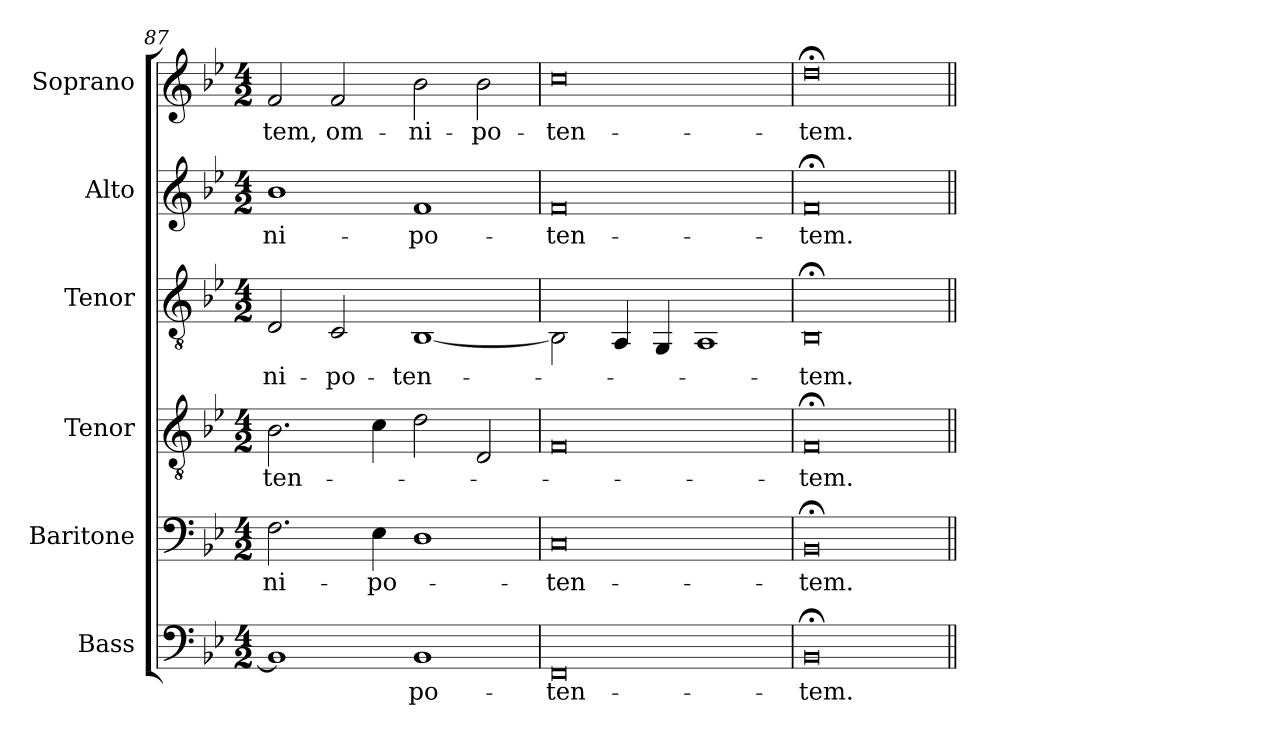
**kern	**text	**kern	**text	**kern	**text	**kern	**text	**kern	**text	**kern	**text
*part6	*part6	*part5	*part5	*part4	*part4	*part3	*part3	*part2	*part2	*part1	*part1
*staff6	*staff6	*staff5	*staff5	*staff4	*staff4	*staff3	*staff3	*staff2	*staff2	*staff1	*staff1
*I"Bass	*	*I"Baritone	*	*I"Tenor	*	*I"Tenor	*	*I"Alto	*	*I"Soprano	*
*I'B.	*	*I'Bar.	*	*I'T2.	*	*I'T1.	*	*I'A.	*	*I'S.	*
*clefF4	*	*clefF4	*	*clefGv2	*	*clefGv2	*	*clefG2	*	*clefG2	*
*	*	*	*	*ITrd7c12	*	*	*	*	*	*	*
*k[b-e-]	*	*k[b-e-]	*	*k[b-e-]	*	*k[b-e-]	*	*k[b-e-]	*	*k[b-e-]	*
*B-:	*	*B-:	*	*B-:	*	*B-:	*	*B-:	*	*B-:	*
*M4/2	*	*M4/2	*	*M4/2	*	*M4/2	*	*M4/2	*	*M4/2	*
=87	=87	=87	=87	=87	=87	=87	=87	=87	=87	=87	=87
!	!	!	!LO:LY:b:color=#000000	!	!	!	!	!	!	!	!
!	!	!	!	!	!LO:LY:b:color=#000000	!	!	!	!	!	!
!	!	!	!	!	!	!	!LO:LY:b:color=#000000	!	!	!	!
!	!	!	!	!	!	!	!	!	!LO:LY:b:color=#000000	!	!
!	!	!	!	!	!	!	!	!	!	!	!LO:LY:b:color=#000000
1BB-i]	.	2.Fi\	-ni-	2.BB-i\	-ten-	2Di/	-ni-	1b-i	-ni-	2fi/	-tem,
!	!	!	!	!	!	!	!LO:LY:b:color=#000000	!	!	!	!
!	!	!	!	!	!	!	!	!	!	!	!LO:LY:b:color=#000000
.	.	.	.	.	.	2Ci/	-po-	.	.	2fi/	om-
!	!	!	!LO:LY:b:color=#000000	!	!	!	!	!	!	!	!
.	.	4E-i\	-po-	4Ci\	.	.	.	.	.	.	.
!	!LO:LY:b:color=#000000	!	!	!	!	!	!	!	!	!	!
!	!	!	!	!	!	!	!LO:LY:b:color=#000000	!	!	!	!
!	!	!	!	!	!	!	!	!	!LO:LY:b:color=#000000	!	!
!	!	!	!	!	!	!	!	!	!	!	!LO:LY:b:color=#000000
1BB-i	-po-	1Di	.	2Di\	.	[1BB-i	-ten-	1fi	-po-	2b-i\	-ni-
!	!	!	!	!	!	!	!	!	!	!	!LO:LY:b:color=#000000
.	.	.	.	2DDi/	.	.	.	.	.	2b-i\	-po-
=88	=88	=88	=88	=88	=88	=88	=88	=88	=88	=88	=88
!	!LO:LY:b:color=#000000	!	!	!	!	!	!	!	!	!	!
!	!	!	!LO:LY:b:color=#000000	!	!	!	!	!	!	!	!
!	!	!	!	!	!	!	!	!	!LO:LY:b:color=#000000	!	!
!	!	!	!	!	!	!	!	!	!	!	!LO:LY:b:color=#000000
0FFi	-ten-	0Ci	-ten-	0FFi	.	2BB-i\]	.	0fi	-ten-	0cci	-ten-
.	.	.	.	.	.	4AAi/	.	.	.	.	.
.	.	.	.	.	.	4GGi/	.	.	.	.	.
.	.	.	.	.	.	1AAi	.	.	.	.	.
=89	=89	=89	=89	=89	=89	=89	=89	=89	=89	=89	=89
!	!LO:LY:b:color=#000000	!	!	!	!	!	!	!	!	!	!
!	!	!	!LO:LY:b:color=#000000	!	!	!	!	!	!	!	!
!	!	!	!	!	!LO:LY:b:color=#000000	!	!	!	!	!	!
!	!	!	!	!	!	!	!LO:LY:b:color=#000000	!	!	!	!
!	!	!	!	!	!	!	!	!	!LO:LY:b:color=#000000	!	!
!	!	!	!	!	!	!	!	!	!	!	!LO:LY:b:color=#000000
0BB-;i	-tem.	0BB-;i	-tem.	0FF;i	-tem.	0BB-;i	-tem.	0f;i	-tem.	0dd;i	-tem.
=||	=||	=||	=||	=||	=||	=||	=||	=||	=||	=||	=||
*-	*-	*-	*-	*-	*-	*-	*-	*-	*-	*-	*-
